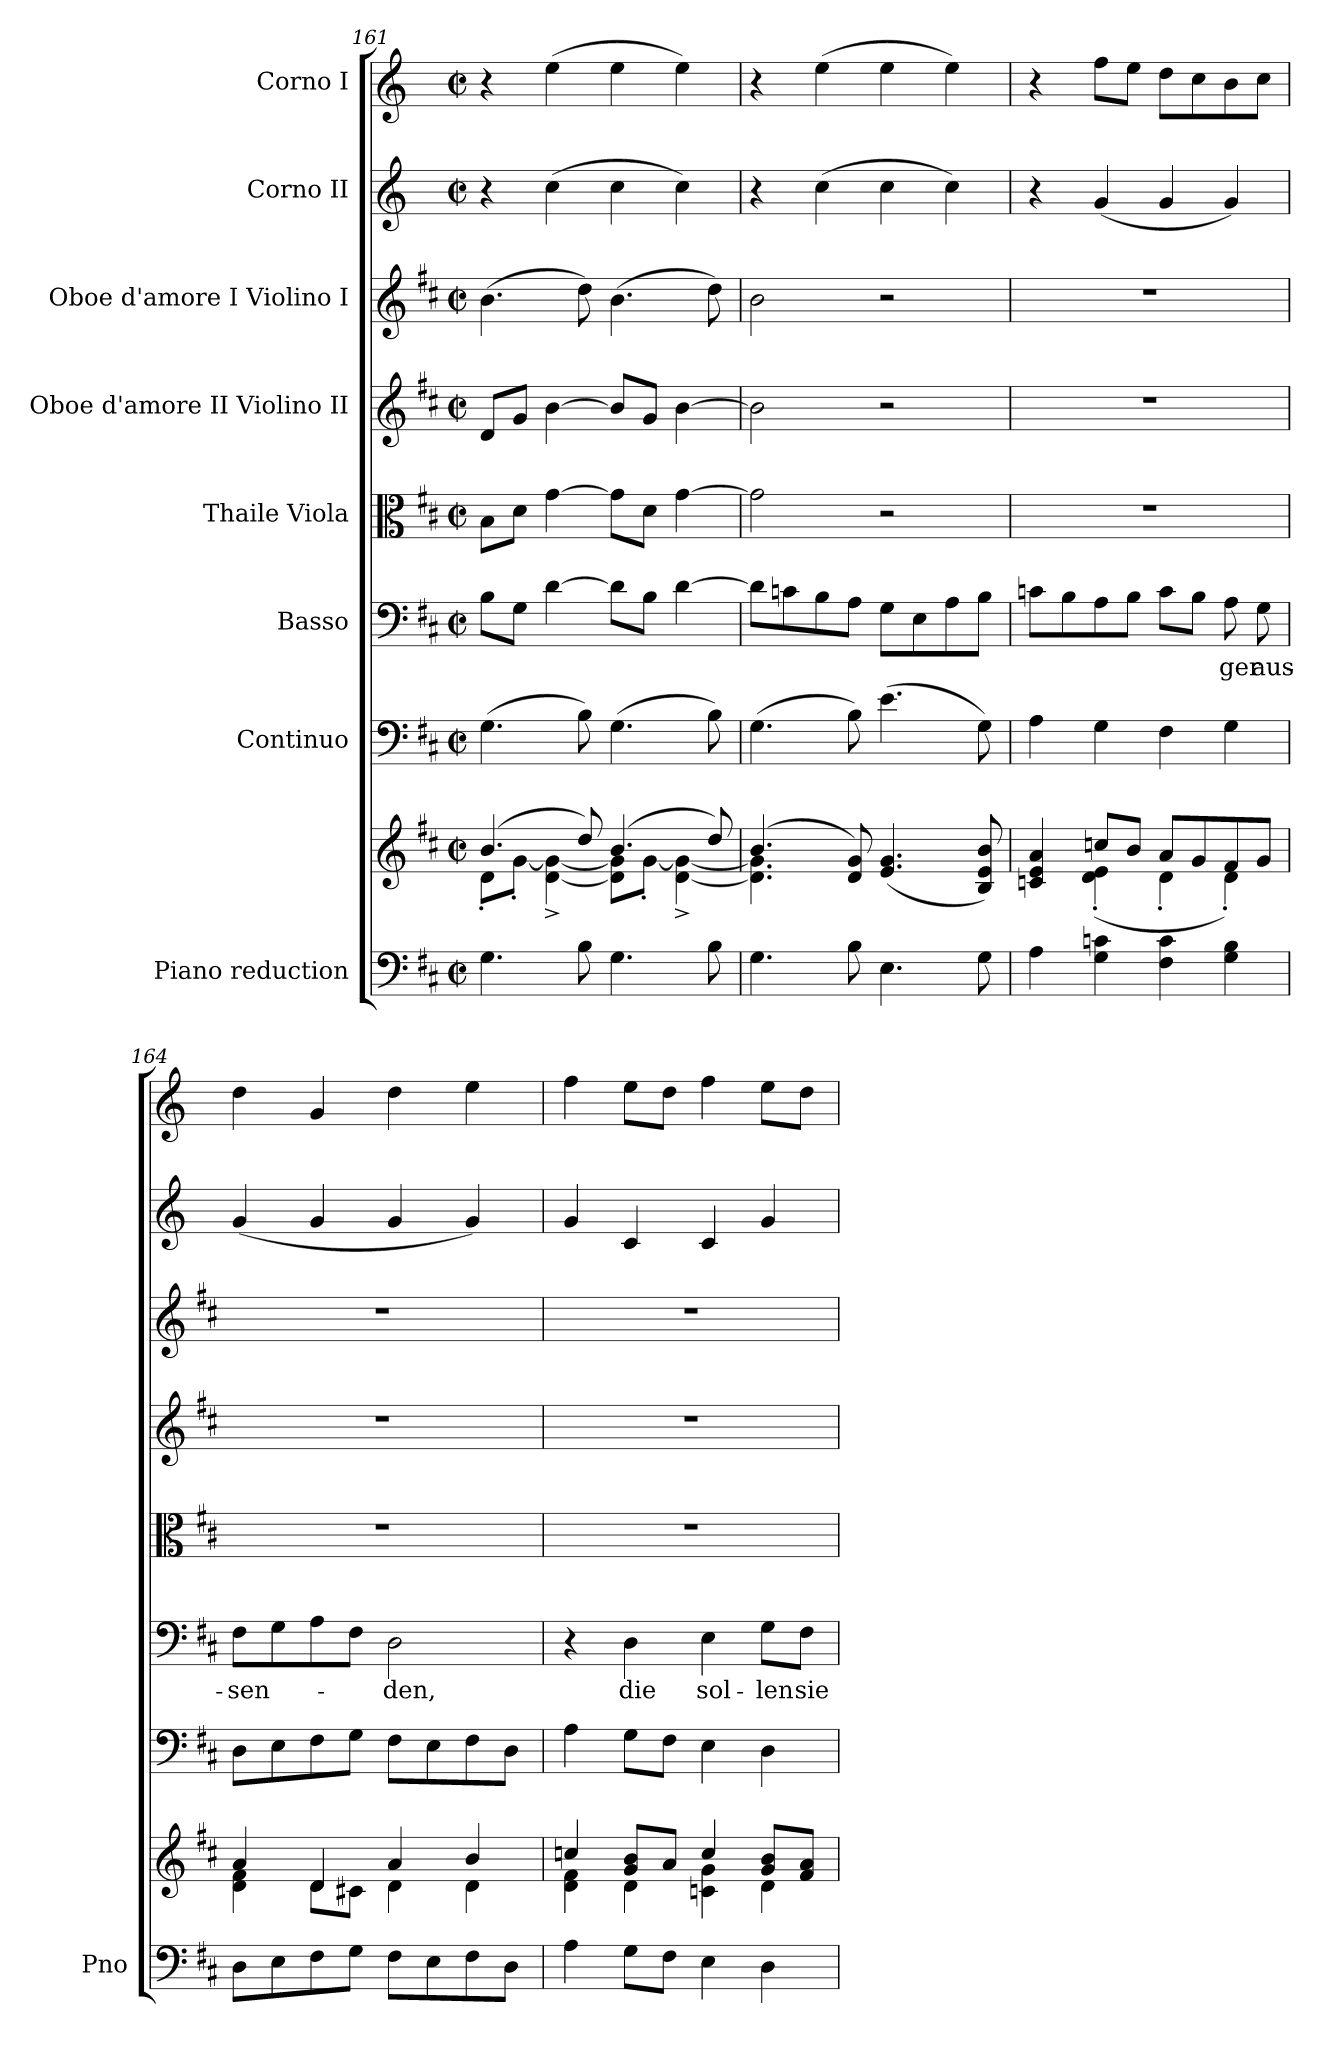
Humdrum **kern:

**kern	**kern	**kern	**kern	**text	**kern	**kern	**kern	**kern	**kern
*part8	*part8	*part7	*part6	*part6	*part5	*part4	*part3	*part2	*part1
*staff9	*staff8	*staff7	*staff6	*staff6	*staff5	*staff4	*staff3	*staff2	*staff1
*I"Piano reduction	*	*I"Continuo	*I"Basso	*	*I"Thaile Viola	*I"Oboe d'amore II Violino II	*I"Oboe d'amore I Violino I	*I"Corno II	*I"Corno I
*I'Pno	*	*	*	*	*	*	*	*	*
!!LO:PB:g=z
*clefF4	*clefG2	*clefF4	*clefF4	*	*clefC3	*clefG2	*clefG2	*clefG2	*clefG2
*	*	*	*	*	*	*	*	*ITrd3c5	*ITrd3c5
*k[f#c#]	*k[f#c#]	*k[f#c#]	*k[f#c#]	*	*k[f#c#]	*k[f#c#]	*k[f#c#]	*k[f#]	*k[f#]
*M2/2	*M2/2	*M2/2	*M2/2	*	*M2/2	*M2/2	*M2/2	*M2/2	*M2/2
*met(c|)	*met(c|)	*met(c|)	*met(c|)	*	*met(c|)	*met(c|)	*met(c|)	*met(c|)	*met(c|)
=161	=161	=161	=161	=161	=161	=161	=161	=161	=161
*	*^	*	*	*	*	*	*	*	*
4.G\	(>4.b/	8d'\L	(>4.G\	8B\L	.	8B\L	8d/L	(>4.b\	4r	4r
.	.	[8g'\J	.	8G\J	.	8d\J	8g/J	.	.	.
.	.	[4d\^ 4g\_^	.	[4d\	.	[4g\	[4b\	.	(>4g\	(>4b\
8B\	8dd/)	.	8B\)	.	.	.	.	8dd\)	.	.
4.G\	(>4.b/	8d\] 8g\]L	(>4.G\	8d\L]	.	8g\L]	8b/L]	(>4.b\	4g\	4b\
.	.	[8g'\J	.	8B\J	.	8d\J	8g/J	.	.	.
.	.	[4d\^ 4g\_^	.	[4d\	.	[4g\	[4b\	.	4g\)	4b\)
8B\	8dd/)	.	8B\)	.	.	.	.	8dd\)	.	.
=162	=162	=162	=162	=162	=162	=162	=162	=162	=162	=162
4.G\	(>4.b/	4.d\] 4.g\]	(>4.G\	8d\L]	.	2g\]	2b\]	2b\	4r	4r
.	.	.	.	8cn\	.	.	.	.	.	.
.	.	.	.	8B\	.	.	.	.	(>4g\	(>4b\
8B\	8d/ 8g/)	8ryy	8B\)	8A\J	.	.	.	.	.	.
4.E\	(<4.e/ 4.g/	2ryy	(>4.e\	8G\L	.	2r	2r	2r	4g\	4b\
.	.	.	.	8E\	.	.	.	.	.	.
.	.	.	.	8A\	.	.	.	.	4g\)	4b\)
8G\	8B/ 8e/ 8b/)	.	8G\)	8B\J	.	.	.	.	.	.
=163	=163	=163	=163	=163	=163	=163	=163	=163	=163	=163
4A\	4cn/ 4e/ 4a/	4ryy	4A\	8cn\L	.	1r	1r	1r	4r	4r
.	.	.	.	8B\	.	.	.	.	.	.
4G\ 4cn\	8ccn/L	(<4d\' 4e\'	4G\	8A\	.	.	.	.	(<4d/	8cc\L
.	8b/J	.	.	8B\J	.	.	.	.	.	8b\J
4F#\ 4c\	8a/L	4d'\	4F#\	8c\L	.	.	.	.	4d/	8a\L
.	8g/	.	.	8B\J	.	.	.	.	.	8g\
!	!	!	!	!	!LO:LY:b	!	!	!	!	!
4G\ 4B\	8f#/	4d'\)	4G\	8A\	ger	.	.	.	4d/)	8f#\
!	!	!	!	!	!LO:LY:b	!	!	!	!	!
.	8g/J	.	.	8G\	aus-	.	.	.	.	8g\J
=164	=164	=164	=164	=164	=164	=164	=164	=164	=164	=164
!	!	!	!	!	!LO:LY:b	!	!	!	!	!
8D\L	4a/	4d\ 4f#\	8D\L	8F#\L	-sen-	1r	1r	1r	(<4d/	4a\
8E\	.	.	8E\	8G\	.	.	.	.	.	.
8F#\	4d/	8d\L	8F#\	8A\	.	.	.	.	4d/	4d/
8G\J	.	8c#X\J	8G\J	8F#\J	.	.	.	.	.	.
!	!	!	!	!	!LO:LY:b	!	!	!	!	!
8F#\L	4a/	4d\	8F#\L	2D\	-den,	.	.	.	4d/	4a\
8E\	.	.	8E\	.	.	.	.	.	.	.
8F#\	4b/	4d\	8F#\	.	.	.	.	.	4d/)	4b\
8D\J	.	.	8D\J	.	.	.	.	.	.	.
=165	=165	=165	=165	=165	=165	=165	=165	=165	=165	=165
4A\	4ccn/	4d\ 4f#\	4A\	4r	.	1r	1r	1r	4d/	4cc\
!	!	!	!	!	!LO:LY:b	!	!	!	!	!
8G\L	8g/ 8b/L	4d\	8G\L	4D\	die	.	.	.	4G/	8b\L
8F#\J	8a/J	.	8F#\J	.	.	.	.	.	.	8a\J
!	!	!	!	!	!LO:LY:b	!	!	!	!	!
4E\	4cc/	4cn\ 4g\	4E\	4E\	sol-	.	.	.	4G/	4cc\
!	!	!	!	!	!LO:LY:b	!	!	!	!	!
4D\	8g/ 8b/L	4d\	4D\	8G\L	-len	.	.	.	4d/	8b\L
!	!	!	!	!	!LO:LY:b	!	!	!	!	!
.	8f#/ 8a/J	.	.	8F#\J	sie	.	.	.	.	8a\J
*	*v	*v	*	*	*	*	*	*	*	*
=	=	=	=	=	=	=	=	=	=
*-	*-	*-	*-	*-	*-	*-	*-	*-	*-
